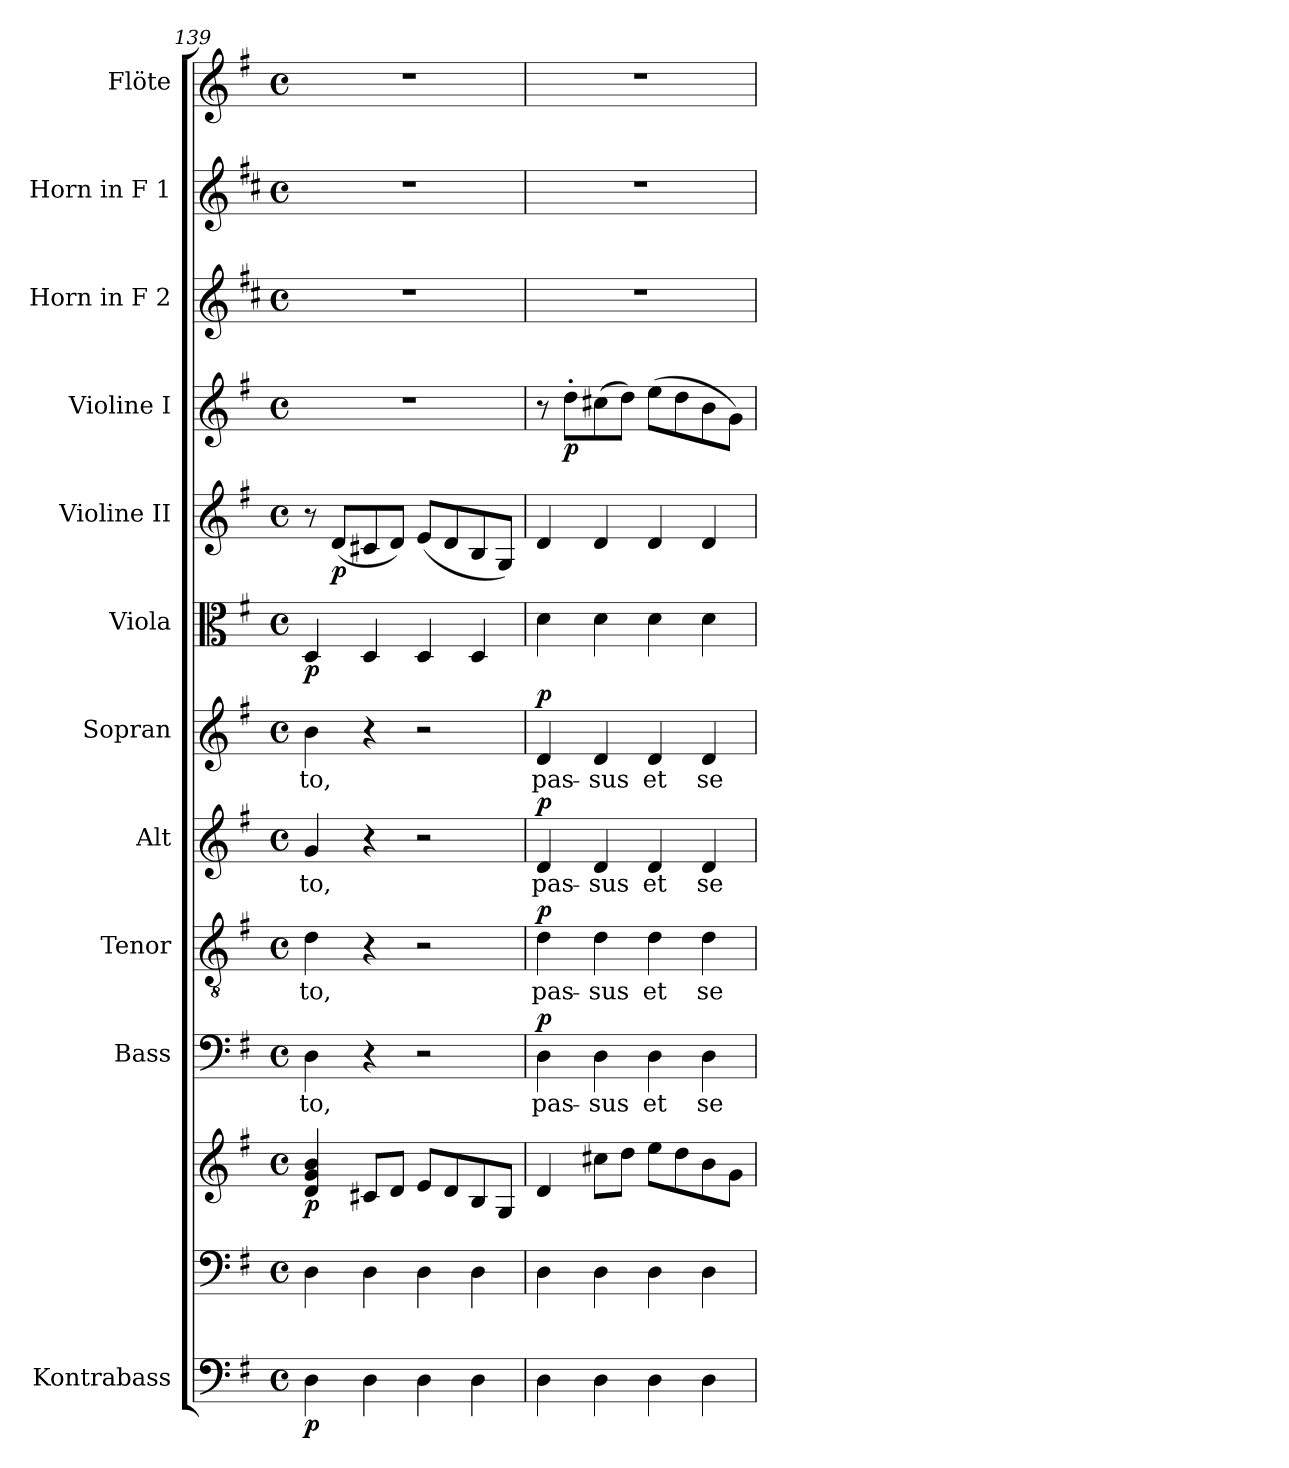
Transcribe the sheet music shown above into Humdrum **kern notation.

**kern	**dynam	**kern	**kern	**dynam	**kern	**text	**dynam	**kern	**text	**dynam	**kern	**text	**dynam	**kern	**text	**dynam	**kern	**dynam	**kern	**dynam	**kern	**dynam	**kern	**kern	**kern
*part12	*part12	*part11	*part11	*part11	*part10	*part10	*part10	*part9	*part9	*part9	*part8	*part8	*part8	*part7	*part7	*part7	*part6	*part6	*part5	*part5	*part4	*part4	*part3	*part2	*part1
*staff13	*staff13	*staff12	*staff11	*staff11/12	*staff10	*staff10	*staff10	*staff9	*staff9	*staff9	*staff8	*staff8	*staff8	*staff7	*staff7	*staff7	*staff6	*staff6	*staff5	*staff5	*staff4	*staff4	*staff3	*staff2	*staff1
*I"Kontrabass	*	*	*	*	*I"Bass	*	*	*I"Tenor	*	*	*I"Alt	*	*	*I"Sopran	*	*	*I"Viola	*	*I"Violine II	*	*I"Violine I	*	*I"Horn in F 2	*I"Horn in F 1	*I"Flöte
*I'Kb.	*	*	*	*	*I'B.	*	*	*I'T.	*	*	*I'A.	*	*	*I'S.	*	*	*I'Vla.	*	*I'Vl. II	*	*I'Vl. I	*	*	*	*I'Fl.
*clefF4	*	*clefF4	*clefG2	*	*clefF4	*	*	*clefGv2	*	*	*clefG2	*	*	*clefG2	*	*	*clefC3	*	*clefG2	*	*clefG2	*	*clefG2	*clefG2	*clefG2
*ITrd7c12	*	*	*	*	*	*	*	*	*	*	*	*	*	*	*	*	*	*	*	*	*	*	*ITrd4c7	*ITrd4c7	*
*k[f#]	*	*k[f#]	*k[f#]	*	*k[f#]	*	*	*k[f#]	*	*	*k[f#]	*	*	*k[f#]	*	*	*k[f#]	*	*k[f#]	*	*k[f#]	*	*k[f#]	*k[f#]	*k[f#]
*G:	*	*G:	*G:	*	*G:	*	*	*G:	*	*	*G:	*	*	*G:	*	*	*G:	*	*G:	*	*G:	*	*G:	*G:	*G:
*M4/4	*	*M4/4	*M4/4	*	*M4/4	*	*	*M4/4	*	*	*M4/4	*	*	*M4/4	*	*	*M4/4	*	*M4/4	*	*M4/4	*	*M4/4	*M4/4	*M4/4
*met(c)	*	*met(c)	*met(c)	*	*met(c)	*	*	*met(c)	*	*	*met(c)	*	*	*met(c)	*	*	*met(c)	*	*met(c)	*	*met(c)	*	*met(c)	*met(c)	*met(c)
=139	=139	=139	=139	=139	=139	=139	=139	=139	=139	=139	=139	=139	=139	=139	=139	=139	=139	=139	=139	=139	=139	=139	=139	=139	=139
!	!LO:DY:b	!	!	!LO:DY:b	!	!LO:LY:b	!	!	!LO:LY:b	!	!	!LO:LY:b	!	!	!LO:LY:b	!	!	!LO:DY:b	!	!	!	!	!	!	!
4DD\	p	4D\	4d/ 4g/ 4b/	p	4D\	-to,	.	4d\	-to,	.	4g/	-to,	.	4b\	-to,	.	4D/	p	8r	.	1r	.	1r	1r	1r
!	!	!	!	!	!	!	!	!	!	!	!	!	!	!	!	!	!	!	!	!LO:DY:b	!	!	!	!	!
.	.	.	.	.	.	.	.	.	.	.	.	.	.	.	.	.	.	.	(<8d/L	p	.	.	.	.	.
4DD\	.	4D\	8c#X/L	.	4r	.	.	4r	.	.	4r	.	.	4r	.	.	4D/	.	8c#X/	.	.	.	.	.	.
.	.	.	8d/J	.	.	.	.	.	.	.	.	.	.	.	.	.	.	.	8d/J)	.	.	.	.	.	.
4DD\	.	4D\	8e/L	.	2r	.	.	2r	.	.	2r	.	.	2r	.	.	4D/	.	(<8e/L	.	.	.	.	.	.
.	.	.	8d/	.	.	.	.	.	.	.	.	.	.	.	.	.	.	.	8d/	.	.	.	.	.	.
4DD\	.	4D\	8B/	.	.	.	.	.	.	.	.	.	.	.	.	.	4D/	.	8B/	.	.	.	.	.	.
.	.	.	8G/J	.	.	.	.	.	.	.	.	.	.	.	.	.	.	.	8G/J)	.	.	.	.	.	.
=140	=140	=140	=140	=140	=140	=140	=140	=140	=140	=140	=140	=140	=140	=140	=140	=140	=140	=140	=140	=140	=140	=140	=140	=140	=140
!	!	!	!	!	!	!LO:LY:b	!LO:DY:a	!	!LO:LY:b	!LO:DY:a	!	!LO:LY:b	!LO:DY:a	!	!LO:LY:b	!LO:DY:a	!	!	!	!	!	!	!	!	!
4DD\	.	4D\	4d/	.	4D\	pas-	p	4d\	pas-	p	4d/	pas-	p	4d/	pas-	p	4d\	.	4d/	.	8r	.	1r	1r	1r
!	!	!	!	!	!	!	!	!	!	!	!	!	!	!	!	!	!	!	!	!	!	!LO:DY:b	!	!	!
.	.	.	.	.	.	.	.	.	.	.	.	.	.	.	.	.	.	.	.	.	8dd'>\L	p	.	.	.
!	!	!	!	!	!	!LO:LY:b	!	!	!LO:LY:b	!	!	!LO:LY:b	!	!	!LO:LY:b	!	!	!	!	!	!	!	!	!	!
4DD\	.	4D\	8cc#X\L	.	4D\	-sus	.	4d\	-sus	.	4d/	-sus	.	4d/	-sus	.	4d\	.	4d/	.	(>8cc#X\	.	.	.	.
.	.	.	8dd\J	.	.	.	.	.	.	.	.	.	.	.	.	.	.	.	.	.	8dd\J)	.	.	.	.
!	!	!	!	!	!	!LO:LY:b	!	!	!LO:LY:b	!	!	!LO:LY:b	!	!	!LO:LY:b	!	!	!	!	!	!	!	!	!	!
4DD\	.	4D\	8ee\L	.	4D\	et	.	4d\	et	.	4d/	et	.	4d/	et	.	4d\	.	4d/	.	(>8ee\L	.	.	.	.
.	.	.	8dd\	.	.	.	.	.	.	.	.	.	.	.	.	.	.	.	.	.	8dd\	.	.	.	.
!	!	!	!	!	!	!LO:LY:b	!	!	!LO:LY:b	!	!	!LO:LY:b	!	!	!LO:LY:b	!	!	!	!	!	!	!	!	!	!
4DD\	.	4D\	8b\	.	4D\	se-	.	4d\	se-	.	4d/	se-	.	4d/	se-	.	4d\	.	4d/	.	8b\	.	.	.	.
.	.	.	8g\J	.	.	.	.	.	.	.	.	.	.	.	.	.	.	.	.	.	8g\J)	.	.	.	.
=	=	=	=	=	=	=	=	=	=	=	=	=	=	=	=	=	=	=	=	=	=	=	=	=	=
*-	*-	*-	*-	*-	*-	*-	*-	*-	*-	*-	*-	*-	*-	*-	*-	*-	*-	*-	*-	*-	*-	*-	*-	*-	*-
